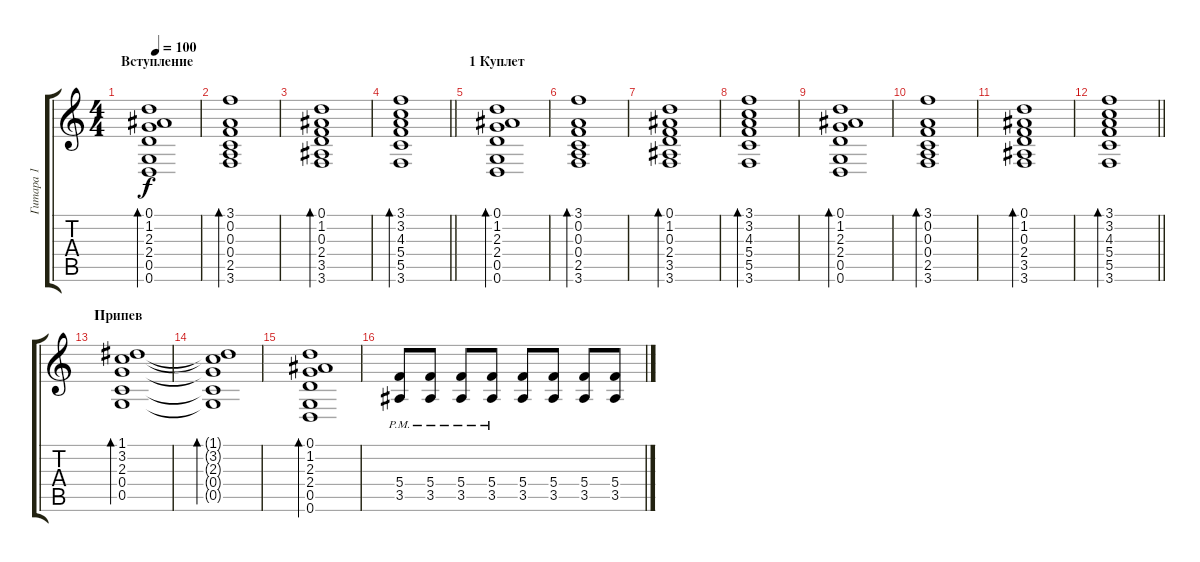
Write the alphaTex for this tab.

\track ("Гитара 1" "Гитара 1") {instrument overdrivenguitar}
\staff {score tabs}
\tuning (D4 A3 F3 C3 G2 D2) {hide}
\ts (4 4)
\section ("" "Вступление")
\tempo 100
\tempo 94
\tempo 100
\clef g2
\ks c
(0.1 1.2 2.3 2.4 0.5 0.6).1{bd 120 dy f volume 16 instrument electricguitarclean} |
(3.1 0.2 0.3 0.4 2.5 3.6).1{bd 120} |
(0.1 1.2 0.3 2.4 3.5 3.6).1{bd 120} |
\barLineRight lightlight
(3.1 3.2 4.3 5.4 5.5 3.6).1{bd 120} |
\section ("" "1 Куплет")
(0.1 1.2 2.3 2.4 0.5 0.6).1{bd 120} |
(3.1 0.2 0.3 0.4 2.5 3.6).1{bd 120} |
(0.1 1.2 0.3 2.4 3.5 3.6).1{bd 120} |
(3.1 3.2 4.3 5.4 5.5 3.6).1{bd 120} |
(0.1 1.2 2.3 2.4 0.5 0.6).1{bd 120} |
(3.1 0.2 0.3 0.4 2.5 3.6).1{bd 120} |
(0.1 1.2 0.3 2.4 3.5 3.6).1{bd 120} |
\barLineRight lightlight
(3.1 3.2 4.3 5.4 5.5 3.6).1{bd 120} |
\section ("" "Припев")
(1.1 3.2 2.3 0.4 0.5).1{bd 120} |
(1.1{t} 3.2{t} 2.3{t} 0.4{t} 0.5{t}).1{bd 120} |
(0.1 1.2 2.3 2.4 0.5 0.6).1{bd 120} |
(5.4{pm} 3.5{pm}).8{volume 12 instrument overdrivenguitar} (5.4{pm} 3.5{pm}).8 (5.4{pm} 3.5{pm}).8 (5.4{pm} 3.5{pm}).8 (5.4 3.5).8 (5.4 3.5).8 (5.4 3.5).8 (5.4 3.5).8
